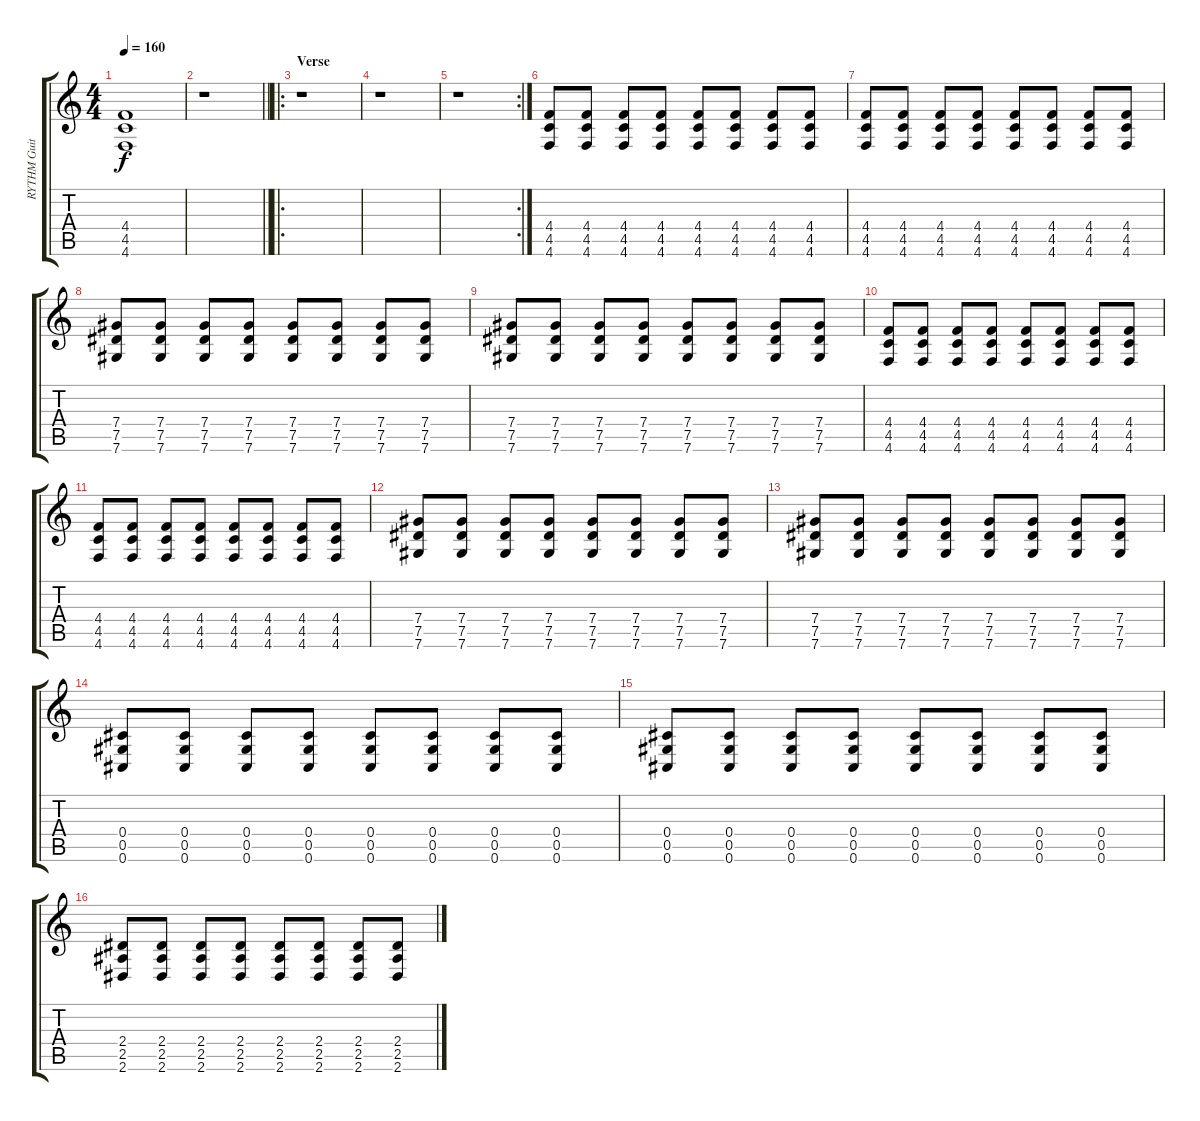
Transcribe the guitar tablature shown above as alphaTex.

\track ("RYTHM Guitar" "RYTHM Guit") {instrument overdrivenguitar}
\staff {score tabs}
\tuning (Eb4 Bb3 Gb3 Db3 Ab2 Db2) {hide}
\ts (4 4)
\tempo 160
\clef g2
\ks c
(4.4{t} 4.5{t} 4.6{t}).1{dy f} |
\barLineRight lightlight
r.1 |
\ro
\section ("" "Verse")
r.1 |
r.1 |
\rc 2
r.1 |
(4.4 4.5 4.6).8 (4.4 4.5 4.6).8 (4.4 4.5 4.6).8 (4.4 4.5 4.6).8 (4.4 4.5 4.6).8 (4.4 4.5 4.6).8 (4.4 4.5 4.6).8 (4.4 4.5 4.6).8 |
(4.4 4.5 4.6).8 (4.4 4.5 4.6).8 (4.4 4.5 4.6).8 (4.4 4.5 4.6).8 (4.4 4.5 4.6).8 (4.4 4.5 4.6).8 (4.4 4.5 4.6).8 (4.4 4.5 4.6).8 |
(7.4 7.5 7.6).8 (7.4 7.5 7.6).8 (7.4 7.5 7.6).8 (7.4 7.5 7.6).8 (7.4 7.5 7.6).8 (7.4 7.5 7.6).8 (7.4 7.5 7.6).8 (7.4 7.5 7.6).8 |
(7.4 7.5 7.6).8 (7.4 7.5 7.6).8 (7.4 7.5 7.6).8 (7.4 7.5 7.6).8 (7.4 7.5 7.6).8 (7.4 7.5 7.6).8 (7.4 7.5 7.6).8 (7.4 7.5 7.6).8 |
(4.4 4.5 4.6).8 (4.4 4.5 4.6).8 (4.4 4.5 4.6).8 (4.4 4.5 4.6).8 (4.4 4.5 4.6).8 (4.4 4.5 4.6).8 (4.4 4.5 4.6).8 (4.4 4.5 4.6).8 |
(4.4 4.5 4.6).8 (4.4 4.5 4.6).8 (4.4 4.5 4.6).8 (4.4 4.5 4.6).8 (4.4 4.5 4.6).8 (4.4 4.5 4.6).8 (4.4 4.5 4.6).8 (4.4 4.5 4.6).8 |
(7.4 7.5 7.6).8 (7.4 7.5 7.6).8 (7.4 7.5 7.6).8 (7.4 7.5 7.6).8 (7.4 7.5 7.6).8 (7.4 7.5 7.6).8 (7.4 7.5 7.6).8 (7.4 7.5 7.6).8 |
(7.4 7.5 7.6).8 (7.4 7.5 7.6).8 (7.4 7.5 7.6).8 (7.4 7.5 7.6).8 (7.4 7.5 7.6).8 (7.4 7.5 7.6).8 (7.4 7.5 7.6).8 (7.4 7.5 7.6).8 |
(0.4 0.5 0.6).8 (0.4 0.5 0.6).8 (0.4 0.5 0.6).8 (0.4 0.5 0.6).8 (0.4 0.5 0.6).8 (0.4 0.5 0.6).8 (0.4 0.5 0.6).8 (0.4 0.5 0.6).8 |
(0.4 0.5 0.6).8 (0.4 0.5 0.6).8 (0.4 0.5 0.6).8 (0.4 0.5 0.6).8 (0.4 0.5 0.6).8 (0.4 0.5 0.6).8 (0.4 0.5 0.6).8 (0.4 0.5 0.6).8 |
(2.4 2.5 2.6).8 (2.4 2.5 2.6).8 (2.4 2.5 2.6).8 (2.4 2.5 2.6).8 (2.4 2.5 2.6).8 (2.4 2.5 2.6).8 (2.4 2.5 2.6).8 (2.4 2.5 2.6).8
